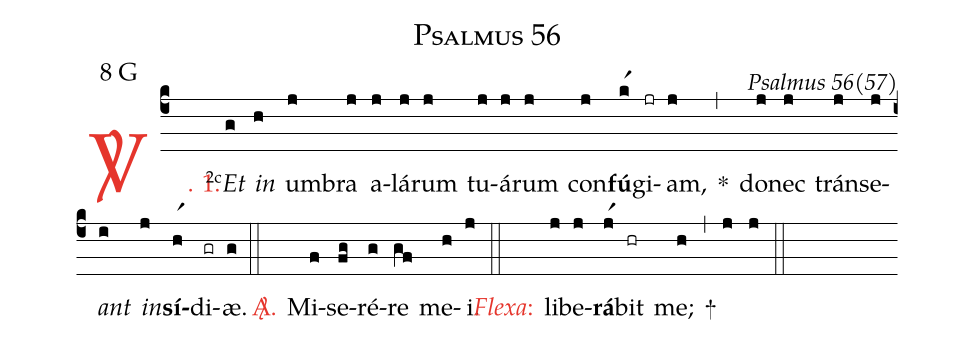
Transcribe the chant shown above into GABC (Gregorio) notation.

name: Psalmus 56;
mode: 8;
mode-differentia: G;
commentary: Psalmus 56(57);
%%
(c4)

<c><sp>V/</sp>. 1.</c>() <v>\VSup{2c}</v><i>Et</i>(g) <i>in</i>(h) um(j)bra(j) a(j)lá(j)rum(j) tu(j)á(j)rum(j) con(j)<b>fú</b>(kr1)gi(jr)am,(j) *(,) do(j)nec(j) trán(j)se(j)<i>ant</i>(i) <i>in</i>(j)<b>sí</b>(hr1)di(gr)æ.(g)

(::)

<nlba><c><sp>A/</sp>.</c>() Mi</nlba>(f)se(fg)ré(g)re(gf) me(h)i.(j)

(::)

<nlba><c><i>Flexa</i>:</c>() li</nlba>(j)be(j)<b>rá</b>(jr1)bit(hr) me;(h) +(,) (j) (j)

(::)
